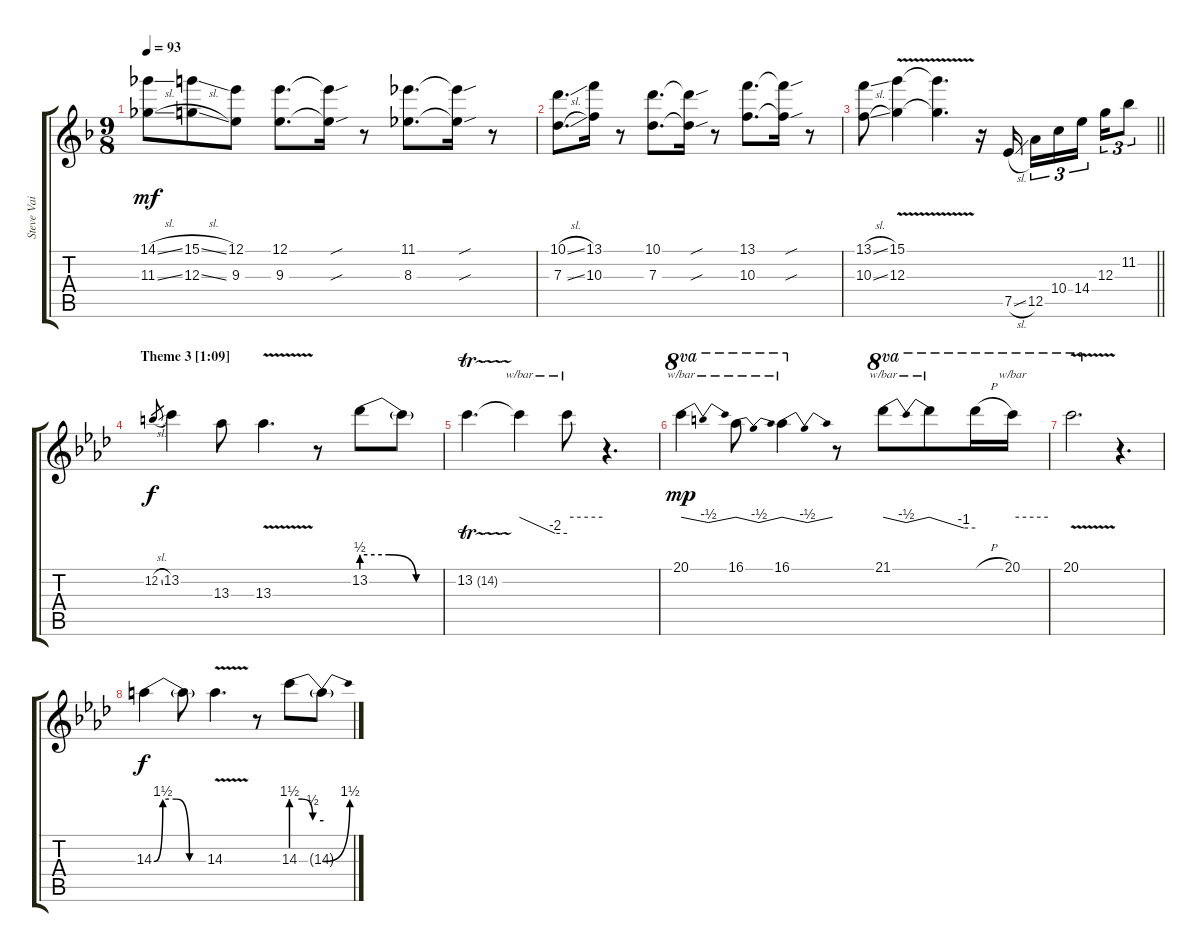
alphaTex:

\track ("Steve Vai - Lead Guitar" "Steve Vai ") {instrument overdrivenguitar}
\staff {score tabs}
\tuning (E4 B3 G3 D3 A2 E2) {hide}
\ts (9 8)
\tempo 93
\clef g2
\ks f
(14.1{sl} 11.3{sl}).8{dy mf} (15.1{sl} 12.3{sl}).8 (12.1 9.3).8 (12.1 9.3).8{d} (12.1{sou t} 9.3{sou t}).16 r.8 (11.1 8.3).8{d} (11.1{sou t} 8.3{sou t}).16 r.8 |
(10.1{sl} 7.3{sl}).8{d} (13.1 10.3).16 r.8 (10.1 7.3).8{d} (10.1{sou t} 7.3{sou t}).16 r.8 (13.1 10.3).8{d} (13.1{sou t} 10.3{sou t}).16 r.8 |
\barLineRight lightlight
(13.1{sl} 10.3{sl}).8 (15.1{v} 12.3{v}).4 (15.1{v t} 12.3{v t}).4{d} r.16 7.5{sl}.16{beam splitsecondary} 12.5.16{tu (3 2)} 10.4.16{tu (3 2)} 14.4.16{tu (3 2) beam splitsecondary} 12.3.16{tu (3 2)} 11.2.8{tu (3 2)} |
\section ("" "Theme 3 [1:09]")
\ks ab
12.2{sl}.8{gr dy f} 13.2.4 13.3.8 13.3{v}.4{d} r.8 13.2{be (custom 0 2 20 2 40 0 60 0)}.8 13.2{t}.8 |
13.2{tr (14 32)}.4{d} 13.2{t}.4{tbe (custom default 0 0 45 -8 60 -8)} 13.2{t}.8{tbe (hold default 0 0 60 0)} r.4{d} |
20.1.4{tbe (dip default 0 0 30 -2 60 0) ot 8va dy mp} 16.1.8{tbe (dip default 0 0 30 -2 60 0) ot 8va} 16.1.4{tbe (dip default 0 0 30 -2 60 0) ot 8va} r.8 21.1.8{tbe (dip default 0 0 30 -2 60 0) ot 8va} 21.1{t}.8{tbe (custom default 0 0 45 -4 60 -4) ot 8va} 21.1{h t}.16{ot 8va} 20.1.16{tbe (hold default 0 0 60 0) ot 8va} |
20.1{v}.2{d ot 8va} r.4{d} |
14.3{be (custom 0 0 10 6 25 6 40 0 60 0)}.4{dy f} 14.3{t}.8 14.3{v}.4{d} r.8 14.3{be (custom 0 6 20 6 40 2 60 2)}.8 14.3{be (bend 0 0 60 6) t}.8
